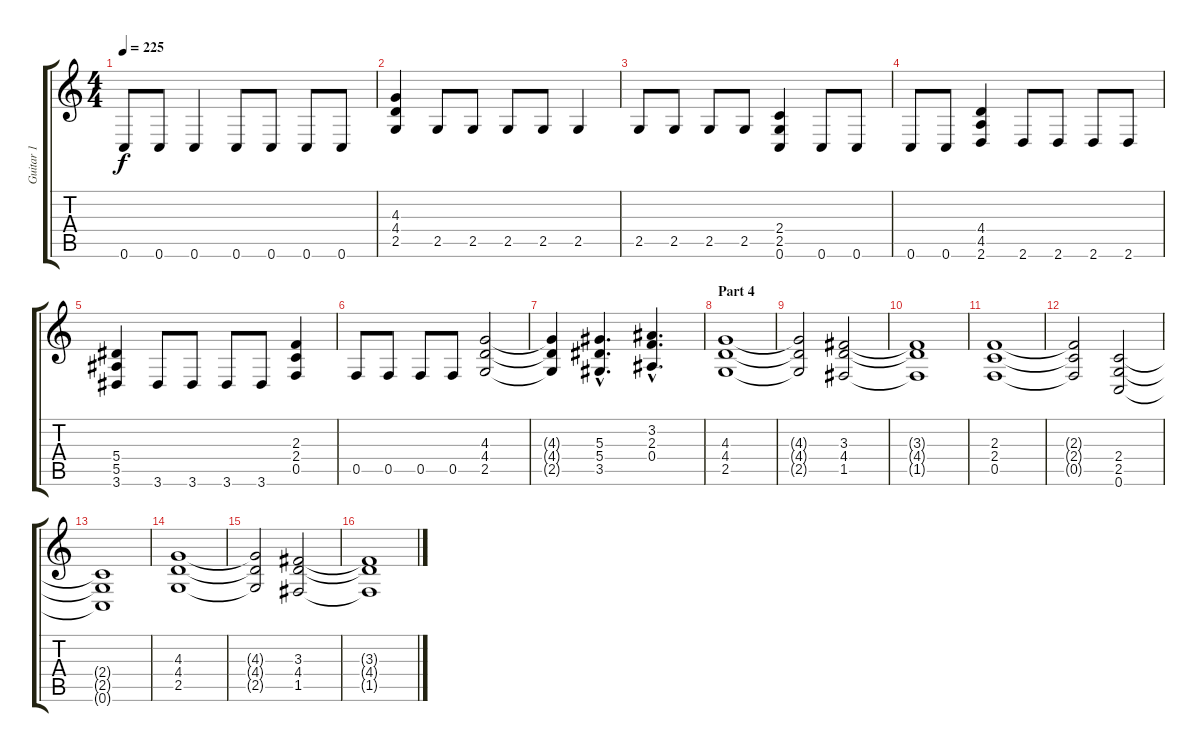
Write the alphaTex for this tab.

\track ("Guitar 1" "Guitar 1") {instrument distortionguitar}
\staff {score tabs}
\tuning (C4 G3 Eb3 Bb2 F2 C2) {hide}
\ts (4 4)
\tempo 225
\clef g2
\ks c
0.6.8{dy f} 0.6.8 0.6.4 0.6.8 0.6.8 0.6.8 0.6.8 |
(4.3 4.4 2.5).4 2.5.8 2.5.8 2.5.8 2.5.8 2.5.4 |
2.5.8 2.5.8 2.5.8 2.5.8 (2.4 2.5 0.6).4 0.6.8 0.6.8 |
0.6.8 0.6.8 (4.4 4.5 2.6).4 2.6.8 2.6.8 2.6.8 2.6.8 |
(5.4 5.5 3.6).4 3.6.8 3.6.8 3.6.8 3.6.8 (2.3 2.4 0.5).4 |
0.5.8 0.5.8 0.5.8 0.5.8 (4.3 4.4 2.5).2 |
(4.3{t} 4.4{t} 2.5{t}).4 (5.3{hac} 5.4{hac} 3.5{hac}).4{d} (3.2{hac} 2.3{hac} 0.4{hac}).4{d} |
\section ("" "Part 4")
(4.3 4.4 2.5).1 |
(4.3{t} 4.4{t} 2.5{t}).2 (3.3 4.4 1.5).2 |
(3.3{t} 4.4{t} 1.5{t}).1 |
(2.3 2.4 0.5).1 |
(2.3{t} 2.4{t} 0.5{t}).2 (2.4 2.5 0.6).2 |
(2.4{t} 2.5{t} 0.6{t}).1 |
(4.3 4.4 2.5).1 |
(4.3{t} 4.4{t} 2.5{t}).2 (3.3 4.4 1.5).2 |
(3.3{t} 4.4{t} 1.5{t}).1
